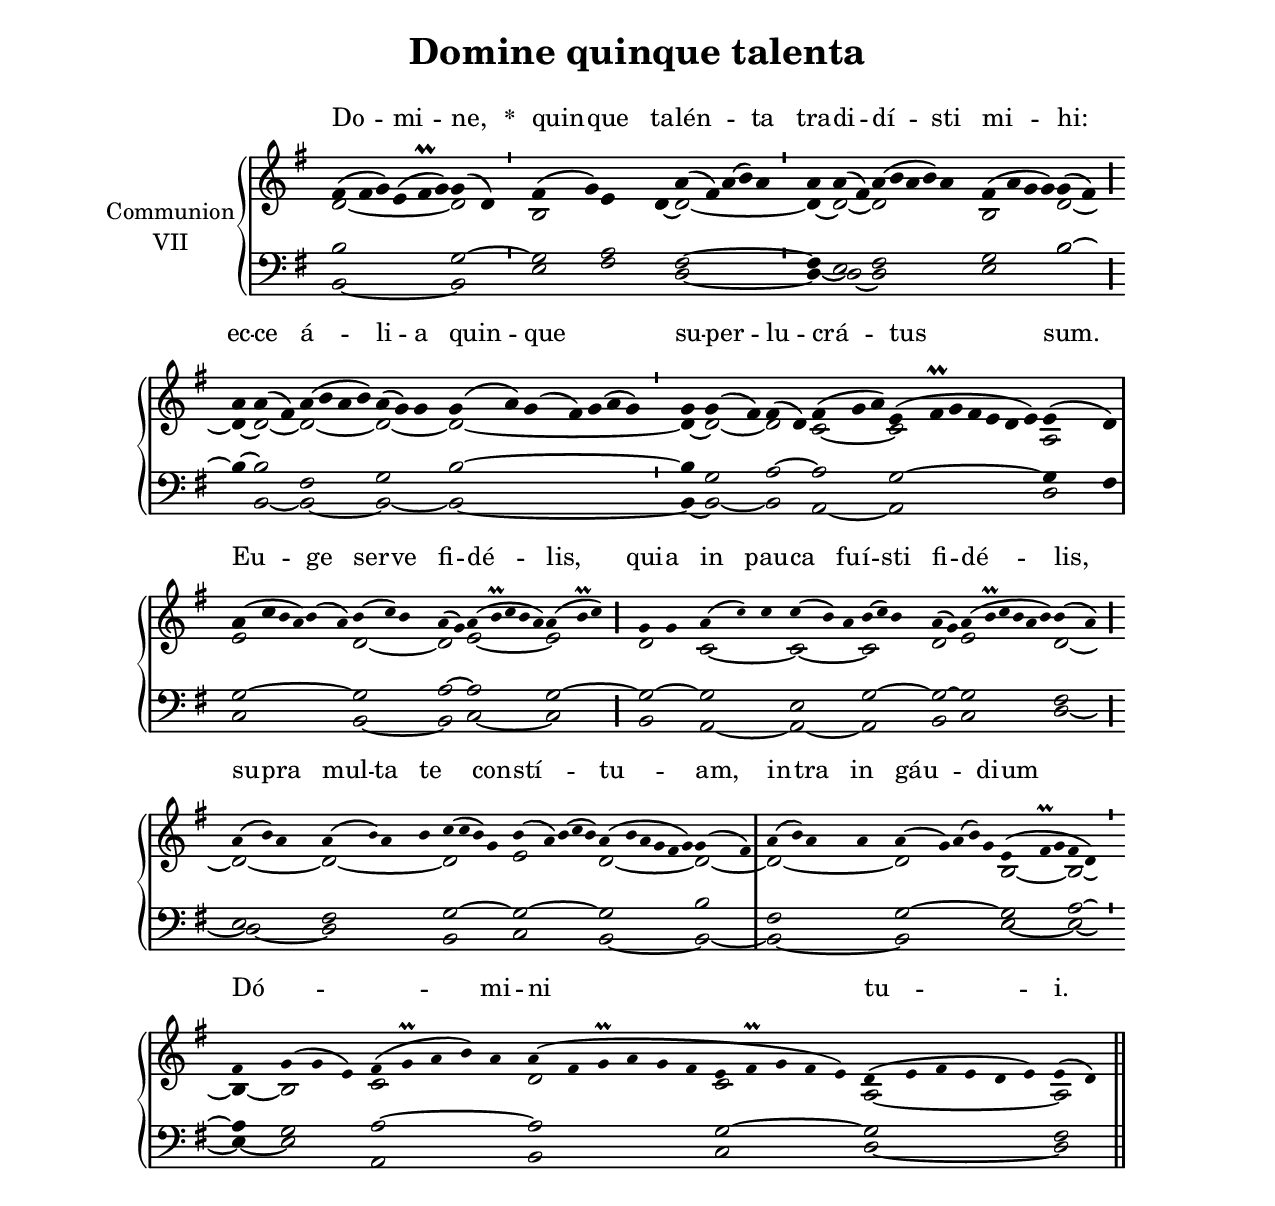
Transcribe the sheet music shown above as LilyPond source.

\version "2.18"
\include "gregorian.ly"
\include "noh2.ily"


%Page reference: page iii.12
%(volume.page)

global = {
 \key d \mixolydian
 \cadenzaOn 
}

\header {
  title = \markup \center-column {"Domine quinque talenta" \vspace #1 }
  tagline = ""
  composer = ""
}

\paper {
 #(include-special-characters)
  oddHeaderMarkup = \markup \fill-line {
    \line {}
    \center-column {
      \on-the-fly #first-page     " "
      \on-the-fly #not-first-page "Domine quinque talenta"
    }
    \line { \on-the-fly #print-page-number-check-first \fromproperty #'page:page-number-string }
  }
  evenHeaderMarkup = \markup \fill-line {
    \line { \on-the-fly #print-page-number-check-first \fromproperty #'page:page-number-string }
    \center-column { "Domine quinque talenta" }
    \line {}
  }
}

chantText = \lyricmode {
Do -- mi -- ne, 
\set stanza = " * " quin -- que ta -- lén -- _ ta tra -- di -- dí -- sti mi -- hi: 
ec -- ce á -- li -- a quin -- que _ su -- per -- lu -- crá -- tus sum. 
Eu -- ge ser -- ve fi -- dé -- lis, 
qui -- a in pau -- ca fu -- í -- sti fi -- dé -- lis, 
su -- pra mul -- ta te _ con -- stí -- _ tu -- am, 
in -- tra in gáu -- _ di -- um Dó -- _ _ mi -- ni tu -- i. }

chantMusic = {
\tieDown   fis'4 ( fis'4 g'4) e'4 ( fis'\prall g'4) g'4 ( d'4) \divisioMinima
 fis'4 ( g'4) e'4 d'4 a'4 ( fis'4) a'4 ( b'4) a'4 \divisioMinima
 a'4 a'4 ( fis'4) a'4 ( b'4 a'4 b'4) a'4 fis'4 ( a'4 g'4 g'4) g'4 ( fis'4) \divisioMaior
 a'4 a'4 ( fis'4) a'4 ( b'4 a'4 b'4) a'4 ( g'4) g'4 g'4 ( a'4) g'4 ( fis'4) g'4 ( a'4 g'4) \divisioMinima
 g'4 g'4 ( fis'4) fis'4 ( d'4) fis'4 ( g'4 a'4) e'4 ( fis'\prall g'4 fis'4 e'4 d'4 e'4) e'4 ( d'4) \divisioMaxima
 a'4 ( c''4 \tiny b' a' 4) b'4 ( a'4) b'4 ( c''4) b'4 a'4 ( g'4) a'4 ( b'\prall c''4 b'4 a'4) a'4 ( b'\prall c''4) \divisioMaior
 g'4 g'4 a'4 ( \once \tweak #'font-size #-4 c'' ) c''4 c''4 ( b'4) a'4 b'4 ( c''4) b'4 a'4 ( g'4) a'4 ( b'\prall c''4 b'4 a'4 b'4) b'4 ( a'4) \divisioMaior
 a'4 ( b'4) a'4 a'4 ( \once \tweak #'font-size #-4 b' ) a'4 b'4 c''4 ( c''4 b'4) g'4 b'4 ( a'4) b'4 ( c''4 b'4) a'4 ( b'4 a'4 g'4 fis'4 g'4) g'4 ( fis'4) \divisioMaxima
 a'4 ( b'4) a'4 a'4 a'4 ( g'4) a'4 ( b'4) g'4 e'4 ( fis'\prall g'4 fis'4 d'4) \divisioMinima
 fis'4 g'4 ( g'4 e'4) fis'4 ( g'\prall a'4 b'4) a'4 a'4 ( fis'4 g'\prall a'4 g'4 fis'4 e'4 fis'\prall g'4 fis'4 e'4) d'4 ( e'4 fis'4 e'4 d'4 e'4) e'4 ( d'4) \finalis

}

altoMusic = {
d'2*6/2 ~ d'2 \divisioMinima
b2 e'4 d'4 ~ d'2*5/2 ~ \divisioMinima
d'4 ~ d'2 ~ d'2*5/2 b2*4/2 d'2 ~ \divisioMaior
d'4 ~ d'2 ~ d'2*4/2 ~ d'2*3/2 ~ d'2*7/2 ~ \divisioMinima
d'4 ~ d'2 ~ d'2 c'2*3/2 ~ c'2*7/2 a2 \divisioMaxima
e'2*6/2 d'2*3/2 ~ d'2 e'2*5/2 ~ e'2*3/2 \divisioMaior
d'2 c'2*3/2 ~ c'2*3/2 ~ c'2*3/2 d'2 e'2*6/2 d'2 ~ \divisioMaior
d'2*3/2 ~ d'2*4/2 ~ d'2*4/2 e'2*5/2 d'2*6/2 ~ d'2 ~ \divisioMaxima
d'2*4/2 ~ d'2*5/2 b2*3/2 ~ b2 ~ \divisioMinima
b4 ~ b2*3/2 c'2*5/2 d'2*6/2 c'2*5/2 a2*6/2 ~ a2 \finalis
}

tenorMusic = {
b2*6/2 g2 ~ \divisioMinima
g2 a2 fis2*5/2 ~ \divisioMinima
fis4 e2 fis2*5/2 g2*4/2 b2 ~ \divisioMaior
b4 ~ b2 fis2*4/2 g2*3/2 b2*7/2 ~ \divisioMinima
b4 g2 a2 ~ a2*3/2 g2*7/2 ~ g4 fis4 \divisioMaxima
g2*6/2 ~ g2*3/2 a2 ~ a2*5/2 g2*3/2 ~ \divisioMaior
g2 ~ g2*3/2 e2*3/2 g2*3/2 ~ g2 ~ g2*6/2 fis2 \divisioMaior
e2*3/2 fis2*4/2 g2*4/2 ~ g2*5/2 ~ g2*6/2 b2 \divisioMaxima
fis2*4/2 g2*5/2 ~ g2*3/2 a2 ~ \divisioMinima
a4 g2*3/2 a2*5/2 ~ a2*6/2 g2*5/2 ~ g2*6/2 fis2 \finalis
}

bassMusic = {
b,2*6/2 ~ b,2 \divisioMinima
e2 fis2 d2*5/2 ~ \divisioMinima
d4 ~ d2 ~ d2*5/2 e2*4/2 b2 \divisioMaior
r4 b,2 ~ b,2*4/2 ~ b,2*3/2 ~ b,2*7/2 ~ \divisioMinima
b,4 ~ b,2 ~ b,2 a,2*3/2 ~ a,2*7/2 d2 \divisioMaxima
c2*6/2 b,2*3/2 ~ b,2 c2*5/2 ~ c2*3/2 \divisioMaior
b,2 a,2*3/2 ~ a,2*3/2 ~ a,2*3/2 b,2 c2*6/2 d2 ~ \divisioMaior
d2*3/2 ~ d2*4/2 b,2*4/2 c2*5/2 b,2*6/2 ~ b,2 ~ \divisioMaxima
b,2*4/2 ~ b,2*5/2 e2*3/2 ~ e2 ~ \divisioMinima
e4 ~ e2*3/2 a,2*5/2 b,2*6/2 c2*5/2 d2*6/2 ~ d2 \finalis
}

voiceLines = {
\voiceLineStyle


}

\score{
  <<
    \new GrandStaff <<
      \set GrandStaff.autoBeaming = ##f
      \set GrandStaff.instrumentName = \markup \center-column {
        "Communion"
        "VII"
      }
      \new Staff = up <<
        \new Voice = "chant" {
          \voiceOne \global \chantMusic
        }
        \new Voice {
          \voiceTwo \global \altoMusic
        }
      >>

      \new Staff = down <<
        \clef bass
        \new Voice {
          \voiceOne \global \tenorMusic
        }
        \new Voice {
          \voiceTwo \global \bassMusic
        }
	\new Voice {
        \voiceThree \global \voiceLines
        }
      >>
    >>
    \new Lyrics \lyricsto chant {
      \chantText
    }
  >>
  \layout{
  }
  \midi{
    \tempo 4 = 125
  }
}
